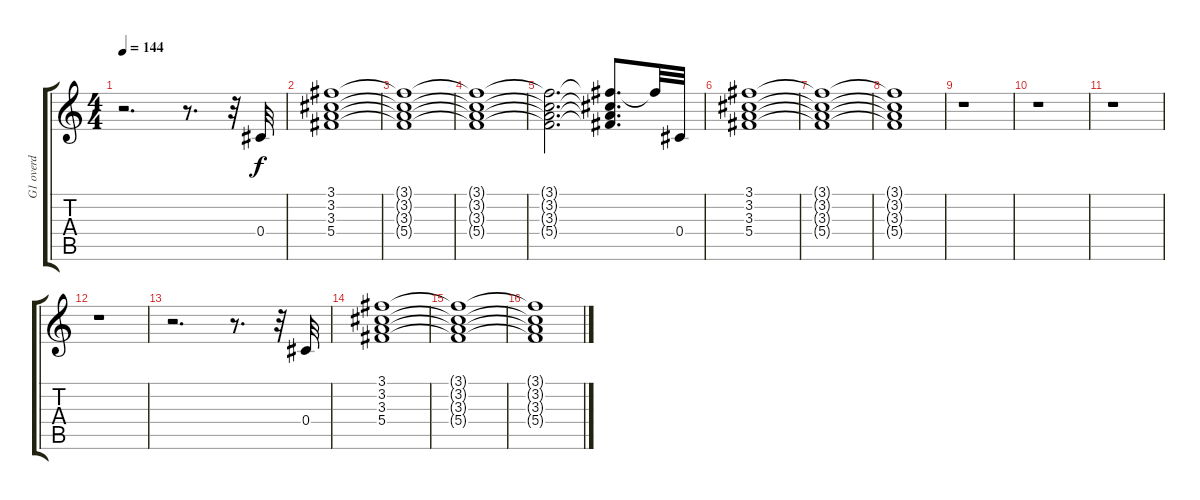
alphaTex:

\track ("G1 overd" "G1 overd") {instrument overdrivenguitar}
\staff {score tabs}
\tuning (Eb4 Bb3 Gb3 Db3 Ab2 Eb2) {hide}
\ts (4 4)
\tempo 144
\clef g2
\ks c
r.2{d dy f} r.8{d} r.32 0.4.32 |
(3.1 3.2 3.3 5.4).1 |
(3.1{t} 3.2{t} 3.3{t} 5.4{t}).1 |
(3.1{t} 3.2{t} 3.3{t} 5.4{t}).1 |
(3.1{t} 3.2{t} 3.3{t} 5.4{t}).2{d} (3.1{t} 3.2{t} 3.3{t} 5.4{t}).8{d} 3.1{t}.32 0.4.32 |
(3.1 3.2 3.3 5.4).1 |
(3.1{t} 3.2{t} 3.3{t} 5.4{t}).1 |
(3.1{t} 3.2{t} 3.3{t} 5.4{t}).1 |
r.1 |
r.1 |
r.1 |
r.1 |
r.2{d} r.8{d} r.32 0.4.32 |
(3.1 3.2 3.3 5.4).1 |
(3.1{t} 3.2{t} 3.3{t} 5.4{t}).1 |
(3.1{t} 3.2{t} 3.3{t} 5.4{t}).1
